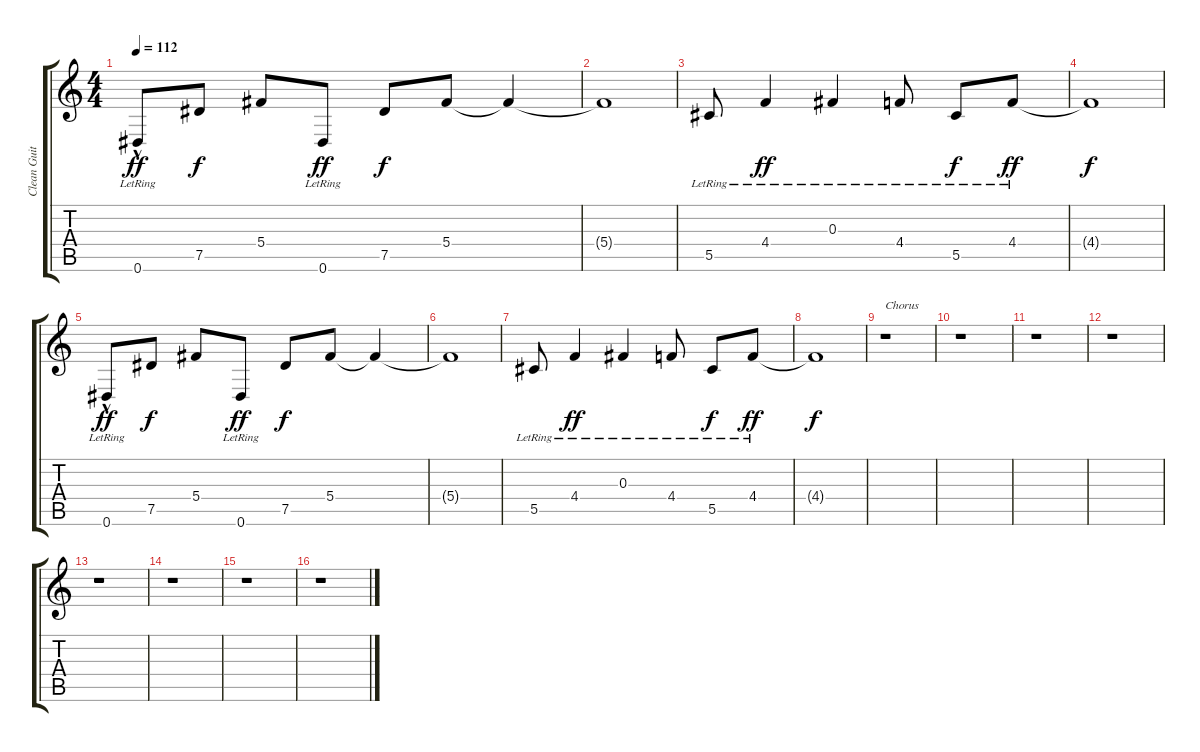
\track ("Clean Guitar" "Clean Guit") {instrument acousticguitarsteel}
\staff {score tabs}
\tuning (Eb4 Bb3 Gb3 Db3 Ab2 Eb2) {hide}
\ts (4 4)
\tempo 112
\clef g2
\ks c
0.6{hac lr}.8{dy ff} 7.5.8{dy f} 5.4.8 0.6{lr}.8{dy ff} 7.5.8{dy f} 5.4.8 5.4{t}.4 |
5.4{t}.1 |
5.5{lr}.8 4.4{lr}.4{dy ff} 0.3{lr}.4 4.4{lr}.8 5.5{lr}.8{dy f} 4.4{lr}.8{dy ff} |
4.4{t}.1{dy f} |
0.6{hac lr}.8{dy ff} 7.5.8{dy f} 5.4.8 0.6{lr}.8{dy ff} 7.5.8{dy f} 5.4.8 5.4{t}.4 |
5.4{t}.1 |
5.5{lr}.8 4.4{lr}.4{dy ff} 0.3{lr}.4 4.4{lr}.8 5.5{lr}.8{dy f} 4.4{lr}.8{dy ff} |
4.4{t}.1{dy f} |
r.1{txt "Chorus"} |
r.1 |
r.1 |
r.1 |
r.1 |
r.1 |
r.1 |
r.1
